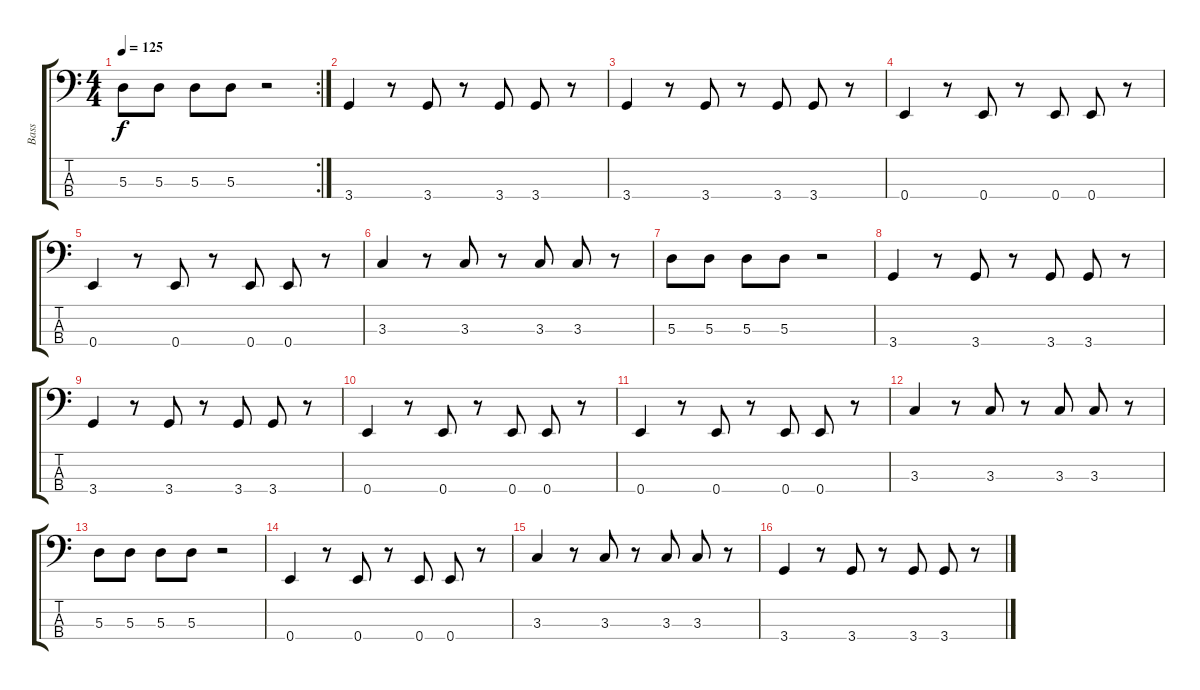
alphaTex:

\track ("Bass" "Bass") {instrument acousticguitarnylon}
\staff {score tabs}
\tuning (G2 D2 A1 E1) {hide}
\rc 2
\ts (4 4)
\tempo 125
\clef f4
\ks c
5.3.8{dy f} 5.3.8 5.3.8 5.3.8 r.2 |
3.4.4 r.8 3.4.8 r.8 3.4.8 3.4.8 r.8 |
3.4.4 r.8 3.4.8 r.8 3.4.8 3.4.8 r.8 |
0.4.4 r.8 0.4.8 r.8 0.4.8 0.4.8 r.8 |
0.4.4 r.8 0.4.8 r.8 0.4.8 0.4.8 r.8 |
3.3.4 r.8 3.3.8 r.8 3.3.8 3.3.8 r.8 |
5.3.8 5.3.8 5.3.8 5.3.8 r.2 |
3.4.4 r.8 3.4.8 r.8 3.4.8 3.4.8 r.8 |
3.4.4 r.8 3.4.8 r.8 3.4.8 3.4.8 r.8 |
0.4.4 r.8 0.4.8 r.8 0.4.8 0.4.8 r.8 |
0.4.4 r.8 0.4.8 r.8 0.4.8 0.4.8 r.8 |
3.3.4 r.8 3.3.8 r.8 3.3.8 3.3.8 r.8 |
5.3.8 5.3.8 5.3.8 5.3.8 r.2 |
0.4.4 r.8 0.4.8 r.8 0.4.8 0.4.8 r.8 |
3.3.4 r.8 3.3.8 r.8 3.3.8 3.3.8 r.8 |
3.4.4 r.8 3.4.8 r.8 3.4.8 3.4.8 r.8
